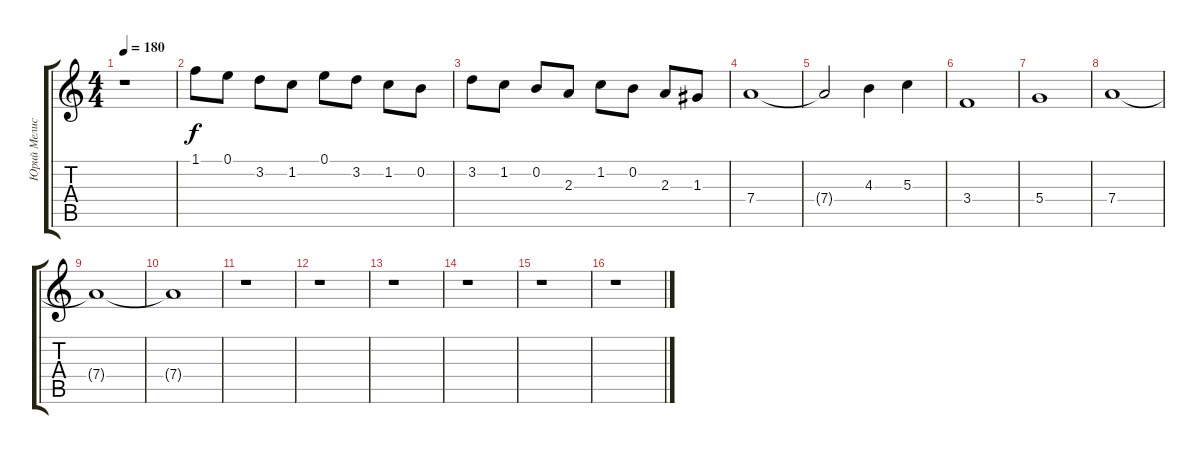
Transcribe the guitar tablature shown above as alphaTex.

\track ("Юрий Мелисов" "Юрий Мелис") {instrument overdrivenguitar}
\staff {score tabs}
\tuning (E4 B3 G3 D3 A2 E2) {hide}
\ts (4 4)
\tempo 180
\clef g2
\ks c
r.1{dy f} |
1.1.8 0.1.8 3.2.8 1.2.8 0.1.8 3.2.8 1.2.8 0.2.8 |
3.2.8 1.2.8 0.2.8 2.3.8 1.2.8 0.2.8 2.3.8 1.3.8 |
7.4.1 |
7.4{t}.2 4.3.4 5.3.4 |
3.4.1 |
5.4.1 |
7.4.1 |
7.4{t}.1 |
7.4{t}.1 |
r.1 |
r.1 |
r.1 |
r.1 |
r.1 |
r.1
